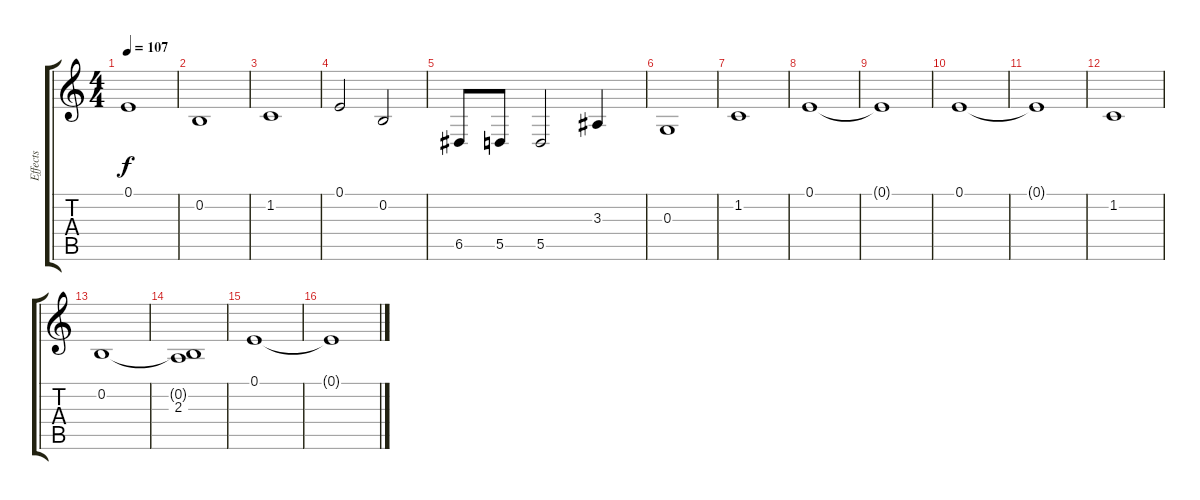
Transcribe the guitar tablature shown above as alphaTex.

\track ("Effects" "Effects") {instrument birdtweet}
\staff {score tabs}
\tuning (E4 B3 G3 D3 A2 E2) {hide}
\ts (4 4)
\tempo 107
\clef g2
\ks c
0.1.1{dy f instrument birdtweet} |
0.2.1 |
1.2.1 |
0.1.2 0.2.2 |
6.5.8 5.5.8 5.5.2 3.3.4 |
0.3.1 |
1.2.1 |
0.1.1 |
0.1{t}.1 |
0.1.1 |
0.1{t}.1 |
1.2.1 |
0.2.1 |
(0.2{t} 2.3).1 |
0.1.1 |
0.1{t}.1
